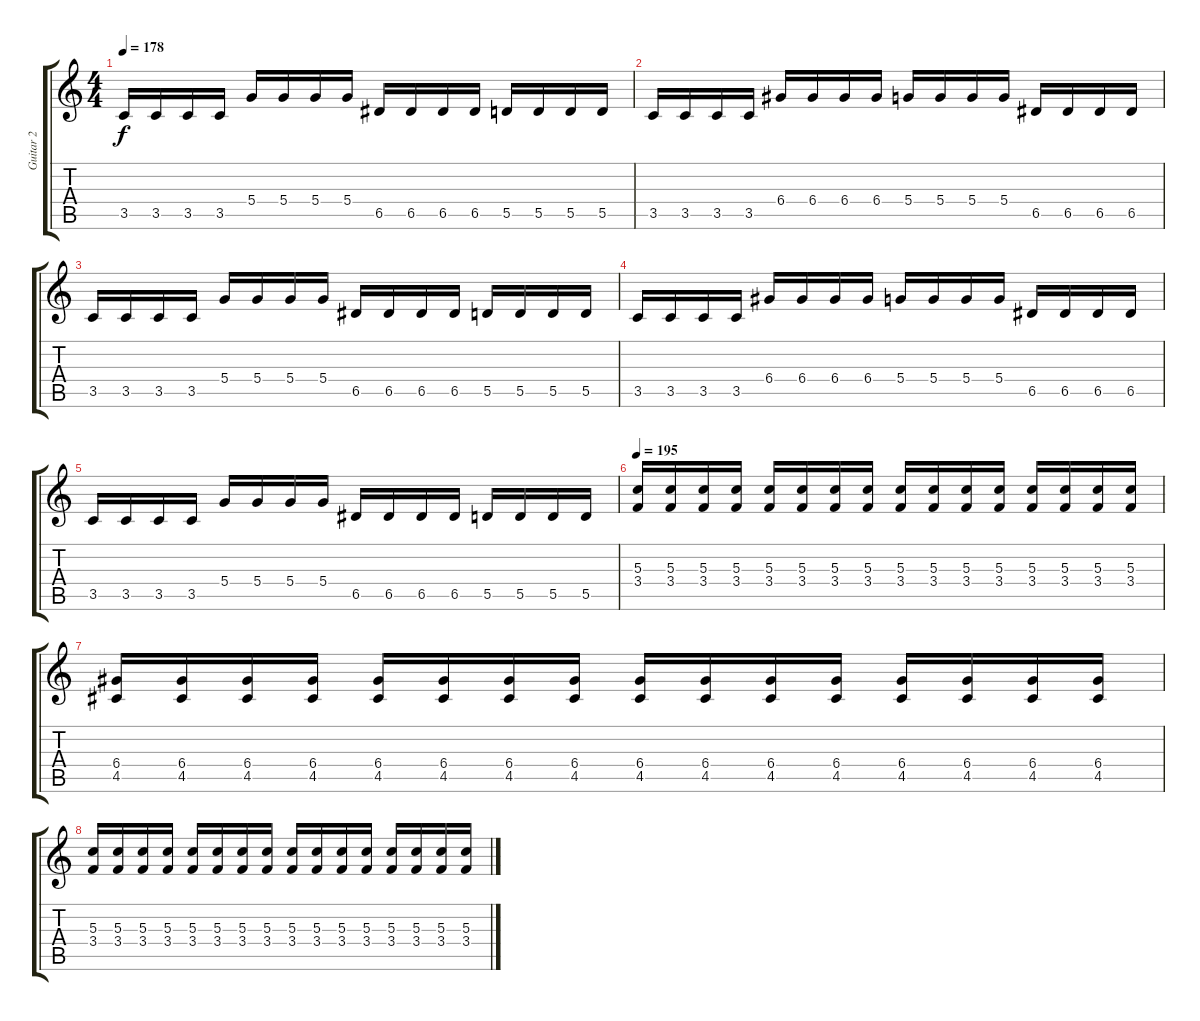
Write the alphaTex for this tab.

\track ("Guitar 2" "Guitar 2") {instrument distortionguitar}
\staff {score tabs}
\tuning (E4 B3 G3 D3 A2 E2) {hide}
\ts (4 4)
\tempo 178
\clef g2
\ks c
3.5.16{dy f} 3.5.16 3.5.16 3.5.16 5.4.16 5.4.16 5.4.16 5.4.16 6.5.16 6.5.16 6.5.16 6.5.16 5.5.16 5.5.16 5.5.16 5.5.16 |
3.5.16 3.5.16 3.5.16 3.5.16 6.4.16 6.4.16 6.4.16 6.4.16 5.4.16 5.4.16 5.4.16 5.4.16 6.5.16 6.5.16 6.5.16 6.5.16 |
3.5.16 3.5.16 3.5.16 3.5.16 5.4.16 5.4.16 5.4.16 5.4.16 6.5.16 6.5.16 6.5.16 6.5.16 5.5.16 5.5.16 5.5.16 5.5.16 |
3.5.16 3.5.16 3.5.16 3.5.16 6.4.16 6.4.16 6.4.16 6.4.16 5.4.16 5.4.16 5.4.16 5.4.16 6.5.16 6.5.16 6.5.16 6.5.16 |
3.5.16 3.5.16 3.5.16 3.5.16 5.4.16 5.4.16 5.4.16 5.4.16 6.5.16 6.5.16 6.5.16 6.5.16 5.5.16 5.5.16 5.5.16 5.5.16 |
\tempo 195
(5.3 3.4).16 (5.3 3.4).16 (5.3 3.4).16 (5.3 3.4).16 (5.3 3.4).16 (5.3 3.4).16 (5.3 3.4).16 (5.3 3.4).16 (5.3 3.4).16 (5.3 3.4).16 (5.3 3.4).16 (5.3 3.4).16 (5.3 3.4).16 (5.3 3.4).16 (5.3 3.4).16 (5.3 3.4).16 |
(6.4 4.5).16 (6.4 4.5).16 (6.4 4.5).16 (6.4 4.5).16 (6.4 4.5).16 (6.4 4.5).16 (6.4 4.5).16 (6.4 4.5).16 (6.4 4.5).16 (6.4 4.5).16 (6.4 4.5).16 (6.4 4.5).16 (6.4 4.5).16 (6.4 4.5).16 (6.4 4.5).16 (6.4 4.5).16 |
(5.3 3.4).16 (5.3 3.4).16 (5.3 3.4).16 (5.3 3.4).16 (5.3 3.4).16 (5.3 3.4).16 (5.3 3.4).16 (5.3 3.4).16 (5.3 3.4).16 (5.3 3.4).16 (5.3 3.4).16 (5.3 3.4).16 (5.3 3.4).16 (5.3 3.4).16 (5.3 3.4).16 (5.3 3.4).16
